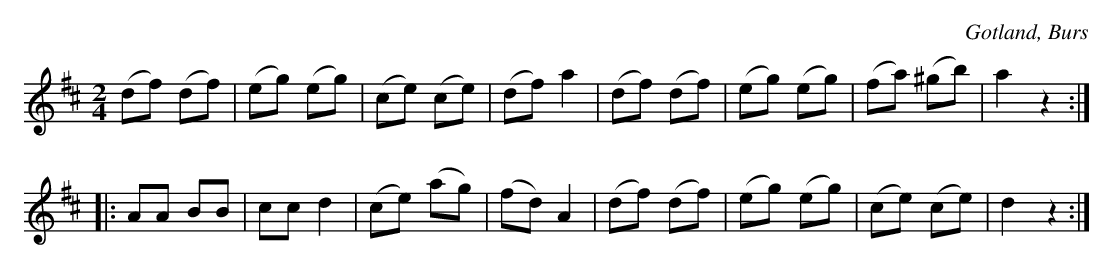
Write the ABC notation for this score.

X:1
T:
O:Gotland, Burs
M:2/4
L:1/8
K:D
(df) (df)|(eg) (eg)|(ce) (ce)|(df) a2|(df) (df)|(eg) (eg)|(fa) (^gb)|a2 z2:|
|:AA BB|cc d2|(ce) (ag)|(fd) A2|(df) (df)|(eg) (eg)|(ce) (ce)|d2 z2:|
